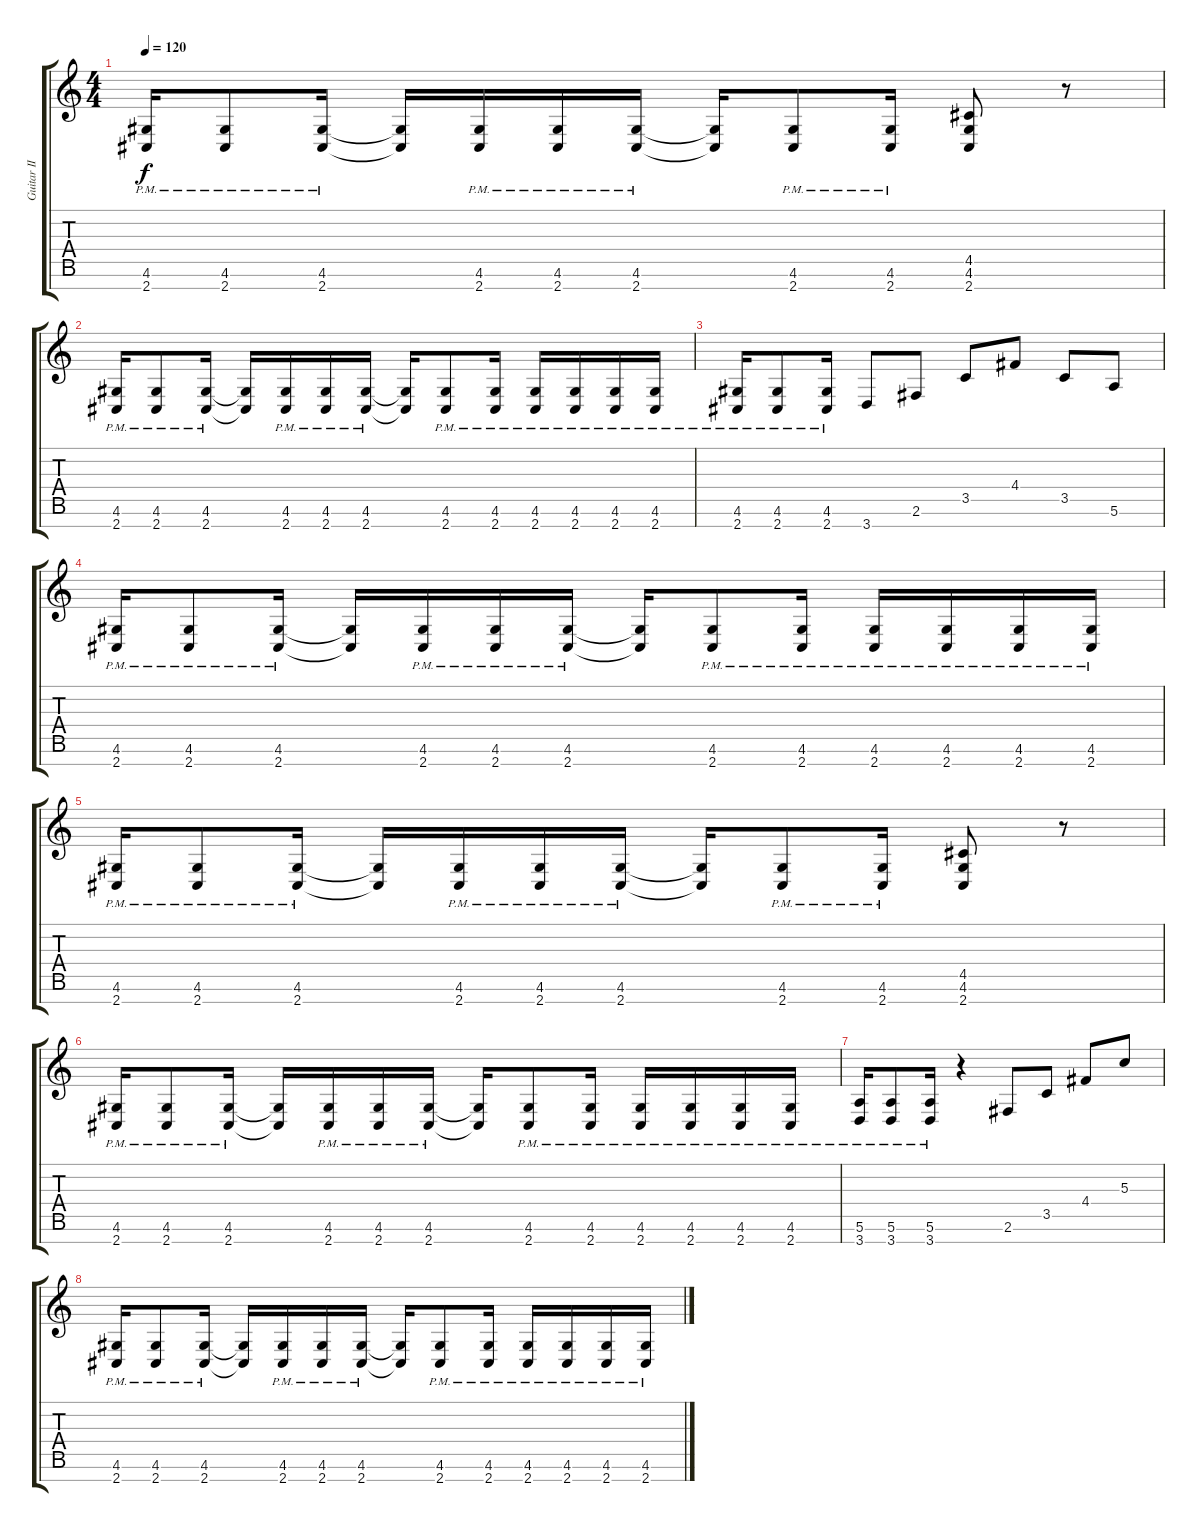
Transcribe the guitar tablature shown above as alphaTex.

\track ("Guitar II - Right" "Guitar II ") {instrument distortionguitar}
\staff {score tabs}
\tuning (E4 B3 G3 D3 A2 E2 B1) {hide}
\ts (4 4)
\tempo 120
\clef g2
\ks c
(4.6{pm} 2.7{pm}).16{dy f} (4.6{pm} 2.7{pm}).8 (4.6{pm} 2.7{pm}).16 (4.6{t} 2.7{t}).16 (4.6{pm} 2.7{pm}).16 (4.6{pm} 2.7{pm}).16 (4.6{pm} 2.7{pm}).16 (4.6{t} 2.7{t}).16 (4.6{pm} 2.7{pm}).8 (4.6{pm} 2.7{pm}).16 (4.5 4.6 2.7).8 r.8 |
(4.6{pm} 2.7{pm}).16 (4.6{pm} 2.7{pm}).8 (4.6{pm} 2.7{pm}).16 (4.6{t} 2.7{t}).16 (4.6{pm} 2.7{pm}).16 (4.6{pm} 2.7{pm}).16 (4.6{pm} 2.7{pm}).16 (4.6{t} 2.7{t}).16 (4.6{pm} 2.7{pm}).8 (4.6{pm} 2.7{pm}).16 (4.6{pm} 2.7{pm}).16 (4.6{pm} 2.7{pm}).16 (4.6{pm} 2.7{pm}).16 (4.6{pm} 2.7{pm}).16 |
(4.6{pm} 2.7{pm}).16 (4.6{pm} 2.7{pm}).8 (4.6{pm} 2.7{pm}).16 3.7.8 2.6.8 3.5.8 4.4.8 3.5.8 5.6.8 |
(4.6{pm} 2.7{pm}).16 (4.6{pm} 2.7{pm}).8 (4.6{pm} 2.7{pm}).16 (4.6{t} 2.7{t}).16 (4.6{pm} 2.7{pm}).16 (4.6{pm} 2.7{pm}).16 (4.6{pm} 2.7{pm}).16 (4.6{t} 2.7{t}).16 (4.6{pm} 2.7{pm}).8 (4.6{pm} 2.7{pm}).16 (4.6{pm} 2.7{pm}).16 (4.6{pm} 2.7{pm}).16 (4.6{pm} 2.7{pm}).16 (4.6{pm} 2.7{pm}).16 |
(4.6{pm} 2.7{pm}).16 (4.6{pm} 2.7{pm}).8 (4.6{pm} 2.7{pm}).16 (4.6{t} 2.7{t}).16 (4.6{pm} 2.7{pm}).16 (4.6{pm} 2.7{pm}).16 (4.6{pm} 2.7{pm}).16 (4.6{t} 2.7{t}).16 (4.6{pm} 2.7{pm}).8 (4.6{pm} 2.7{pm}).16 (4.5 4.6 2.7).8 r.8 |
(4.6{pm} 2.7{pm}).16 (4.6{pm} 2.7{pm}).8 (4.6{pm} 2.7{pm}).16 (4.6{t} 2.7{t}).16 (4.6{pm} 2.7{pm}).16 (4.6{pm} 2.7{pm}).16 (4.6{pm} 2.7{pm}).16 (4.6{t} 2.7{t}).16 (4.6{pm} 2.7{pm}).8 (4.6{pm} 2.7{pm}).16 (4.6{pm} 2.7{pm}).16 (4.6{pm} 2.7{pm}).16 (4.6{pm} 2.7{pm}).16 (4.6{pm} 2.7{pm}).16 |
(5.6{pm} 3.7{pm}).16 (5.6{pm} 3.7{pm}).8 (5.6{pm} 3.7{pm}).16 r.4 2.6.8 3.5.8 4.4.8 5.3.8 |
(4.6{pm} 2.7{pm}).16 (4.6{pm} 2.7{pm}).8 (4.6{pm} 2.7{pm}).16 (4.6{t} 2.7{t}).16 (4.6{pm} 2.7{pm}).16 (4.6{pm} 2.7{pm}).16 (4.6{pm} 2.7{pm}).16 (4.6{t} 2.7{t}).16 (4.6{pm} 2.7{pm}).8 (4.6{pm} 2.7{pm}).16 (4.6{pm} 2.7{pm}).16 (4.6{pm} 2.7{pm}).16 (4.6{pm} 2.7{pm}).16 (4.6{pm} 2.7{pm}).16
